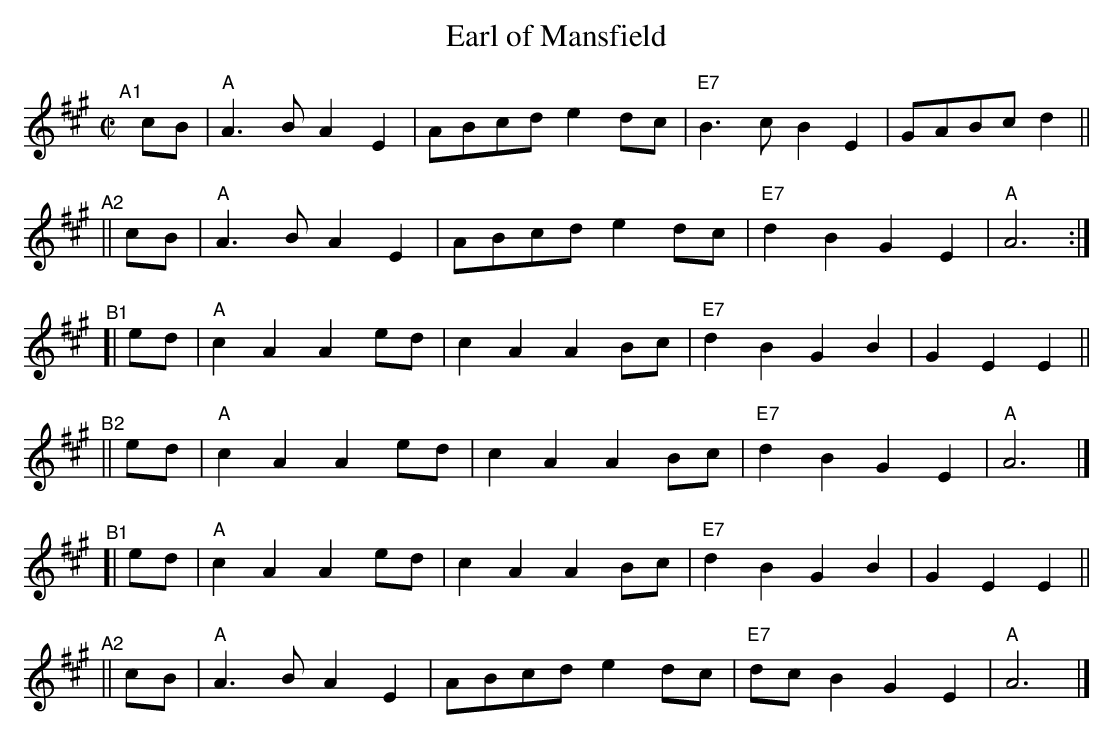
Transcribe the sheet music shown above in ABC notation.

X:1
T: Earl of Mansfield
M: C|
K: A
"^A1"[|]cB | "A"A3B  A2E2 | ABcd e2dc | "E7"B3c  B2E2 | GABc d2 ||
"^A2"|| cB | "A"A3B  A2E2 | ABcd e2dc | "E7"d2B2 G2E2 |"A"A6 :|
"^B1"[| ed | "A"c2A2 A2ed | c2A2 A2Bc | "E7"d2B2 G2B2 | G2E2 E2 ||
"^B2"|| ed | "A"c2A2 A2ed | c2A2 A2Bc | "E7"d2B2 G2E2 |"A"A6 |]
"^B1"[| ed | "A"c2A2 A2ed | c2A2 A2Bc | "E7"d2B2 G2B2 | G2E2 E2 ||
"^A2"|| cB | "A"A3B  A2E2 | ABcd e2dc | "E7"dcB2 G2E2 |"A"A6 |]
